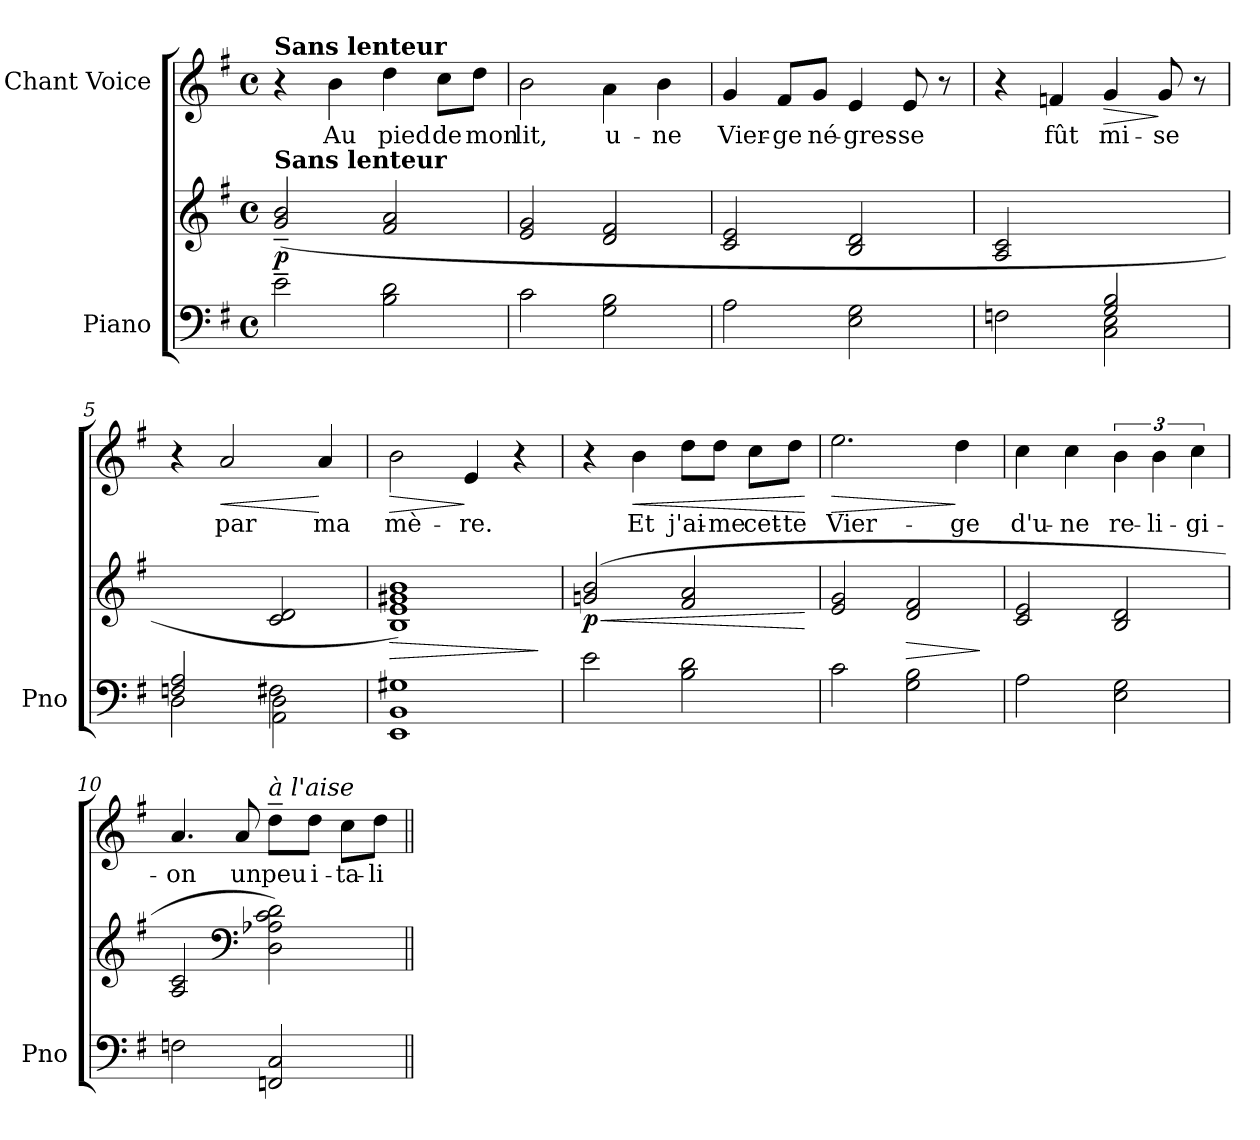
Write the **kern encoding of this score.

**kern	**kern	**dynam	**kern	**text	**dynam
*part2	*part2	*part2	*part1	*part1	*part1
*staff3	*staff2	*staff2/3	*staff1	*staff1	*staff1
*I"Piano	*	*	*I"Chant Voice	*	*
*I'Pno	*	*	*	*	*
*clefF4	*clefG2	*	*clefG2	*	*
*k[f#]	*k[f#]	*	*k[f#]	*	*
*M4/4	*M4/4	*	*M4/4	*	*
*met(c)	*met(c)	*	*met(c)	*	*
=1	=1	=1	=1	=1	=1
!	!	!	!LO:TX:a:B:t=Sans lenteur	!	!
!	!LO:TX:a:B:t=Sans lenteur	!	!	!	!
!	!	!LO:DY:b	!	!	!
2e~\	(2g/~ 2b/~	p	4r	.	.
!	!	!	!	!	!LO:DY:a
!	!	!	!	!	!LO:DY:n=1:a
.	.	.	4b\	Au	p other-dynamics
2B\ 2d\	2f#/ 2a/	.	4dd\	pied	.
.	.	.	8cc\L	de	.
.	.	.	8dd\J	mon	.
=2	=2	=2	=2	=2	=2
2c\	2e/ 2g/	.	2b\	lit,	.
2G\ 2B\	2d/ 2f#/	.	4a\	u-	.
.	.	.	4b\	-ne	.
=3	=3	=3	=3	=3	=3
2A\	2c/ 2e/	.	4g/	Vier-	.
.	.	.	8f#/L	-ge	.
.	.	.	8g/J	né-	.
2E\ 2G\	2B/ 2d/	.	4e/	-gres-	.
.	.	.	8e/	-se	.
.	.	.	8r	.	.
=4	=4	=4	=4	=4	=4
*^	*	*	*	*	*
2ryy	2Fn\	2A/ 2c/	.	4r	.	.
.	.	.	.	4fn/	fût	.
!	!	!	!	!	!	!LO:HP:b
2G/ 2B/	2C\ 2E\	2ryy	.	4g/	mi-	>
.	.	.	.	8g/	-se	]
.	.	.	.	8r	.	.
=5	=5	=5	=5	=5	=5	=5
*	*^	*	*	*	*	*
2Fn/ 2A/	2ryy	2D\	2ryy	.	4r	.	.
!	!	!	!	!	!	!	!LO:HP:b
.	.	.	.	.	2a/	par	<
2ryy	2F#X\	2AA\ 2D\	2c/ 2d/	.	.	.	.
.	.	.	.	.	4a/	ma	[
*v	*v	*v	*	*	*	*	*
=6	=6	=6	=6	=6	=6
!	!	!LO:HP:b	!	!	!LO:HP:b
1EE 1BB 1G#X	1B 1e 1g#X 1b)	>	2b\	mè-	>
.	.	.	4e/	-re.	]
.	.	.	4r	.	.
.	.	]	.	.	.
=7	=7	=7	=7	=7	=7
!	!	!LO:HP:b	!	!	!
!	!	!LO:DY:n=1:b	!	!	!
2e\	(2gn/ 2b/	< p	4r	.	.
!	!	!	!	!	!LO:HP:b
.	.	.	4b\	Et	<
2B\ 2d\	2f#/ 2a/	.	8dd\L	j'ai-	.
.	.	.	8dd\J	-me	.
.	.	.	8cc\L	cet-	.
.	.	.	8dd\J	-te	.
.	.	[	.	.	[
=8	=8	=8	=8	=8	=8
!	!	!	!	!	!LO:HP:b
2c\	2e/ 2g/	.	2.ee\	Vier-	>
!	!	!LO:HP:b	!	!	!
2G\ 2B\	2d/ 2f#/	>	.	.	.
.	.	.	4dd\	-ge	]
.	.	]	.	.	.
=9	=9	=9	=9	=9	=9
2A\	2c/ 2e/	.	4cc\	d'u-	.
.	.	.	4cc\	-ne	.
2E\ 2G\	2B/ 2d/	.	6b\	re-	.
.	.	.	6b\	-li-	.
.	.	.	6cc\	-gi-	.
=10	=10	=10	=10	=10	=10
2Fn\	2A/ 2c/	.	4.a/	-on	.
.	.	.	8a/	un	.
*	*clefF4	*	*	*	*
!	!	!	!LO:TX:i:t=à l'aise	!	!
2FFn/ 2C/	2D\ 2A-X\ 2c\ 2d\)	.	8dd~\L	peu	.
.	.	.	8dd\J	i-	.
.	.	.	8cc\L	-ta-	.
.	.	.	8dd\J	-li-	.
=||	=||	=||	=||	=||	=||
*-	*-	*-	*-	*-	*-
